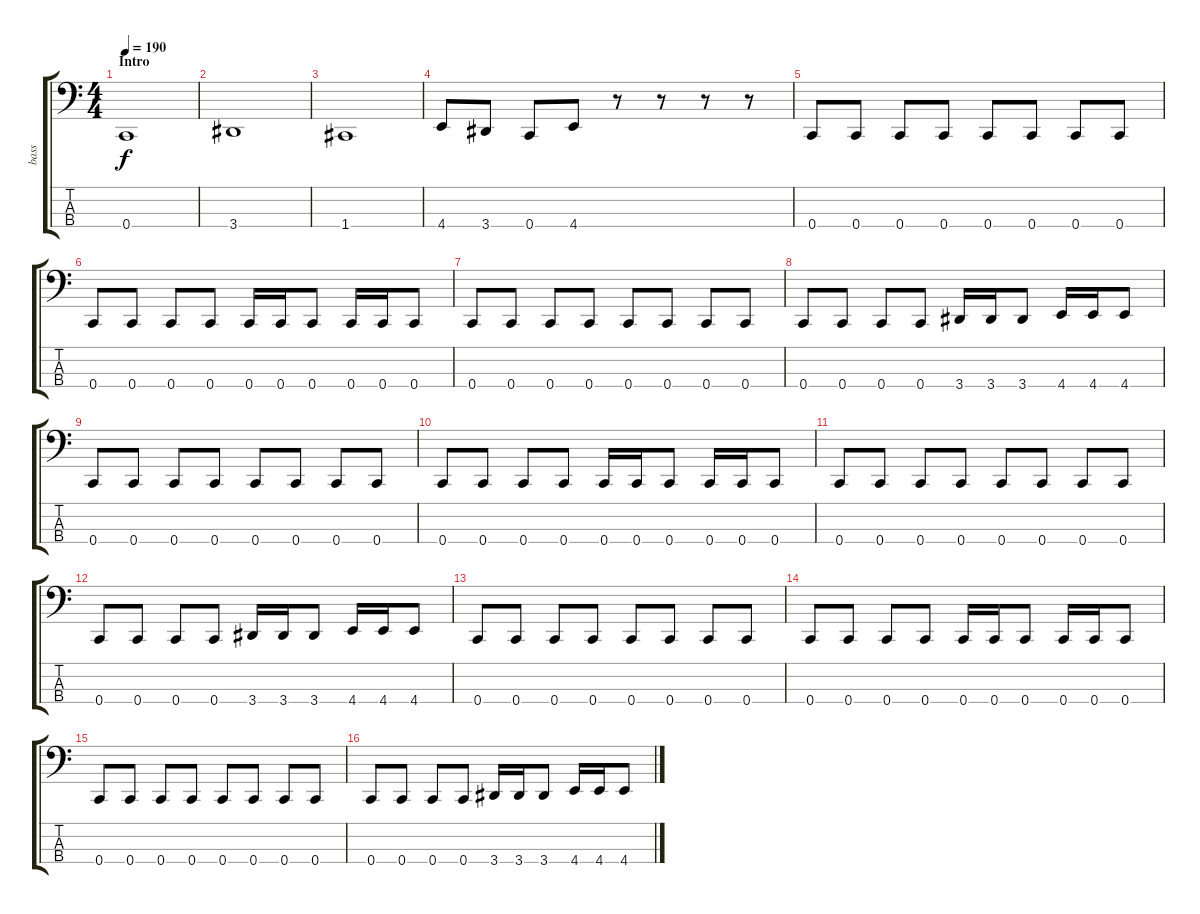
\track ("bass" "bass") {instrument electricbassfinger}
\staff {score tabs}
\tuning (F2 C2 G1 C1) {hide}
\ts (4 4)
\section ("" "Intro")
\tempo 190
\clef f4
\ks c
0.4.1{dy f instrument electricbassfinger} |
3.4.1 |
1.4.1 |
4.4.8 3.4.8 0.4.8 4.4.8 r.8 r.8 r.8 r.8 |
0.4.8 0.4.8 0.4.8 0.4.8 0.4.8 0.4.8 0.4.8 0.4.8 |
0.4.8 0.4.8 0.4.8 0.4.8 0.4.16 0.4.16 0.4.8 0.4.16 0.4.16 0.4.8 |
0.4.8 0.4.8 0.4.8 0.4.8 0.4.8 0.4.8 0.4.8 0.4.8 |
0.4.8 0.4.8 0.4.8 0.4.8 3.4.16 3.4.16 3.4.8 4.4.16 4.4.16 4.4.8 |
0.4.8 0.4.8 0.4.8 0.4.8 0.4.8 0.4.8 0.4.8 0.4.8 |
0.4.8 0.4.8 0.4.8 0.4.8 0.4.16 0.4.16 0.4.8 0.4.16 0.4.16 0.4.8 |
0.4.8 0.4.8 0.4.8 0.4.8 0.4.8 0.4.8 0.4.8 0.4.8 |
0.4.8 0.4.8 0.4.8 0.4.8 3.4.16 3.4.16 3.4.8 4.4.16 4.4.16 4.4.8 |
0.4.8 0.4.8 0.4.8 0.4.8 0.4.8 0.4.8 0.4.8 0.4.8 |
0.4.8 0.4.8 0.4.8 0.4.8 0.4.16 0.4.16 0.4.8 0.4.16 0.4.16 0.4.8 |
0.4.8 0.4.8 0.4.8 0.4.8 0.4.8 0.4.8 0.4.8 0.4.8 |
0.4.8 0.4.8 0.4.8 0.4.8 3.4.16 3.4.16 3.4.8 4.4.16 4.4.16 4.4.8
